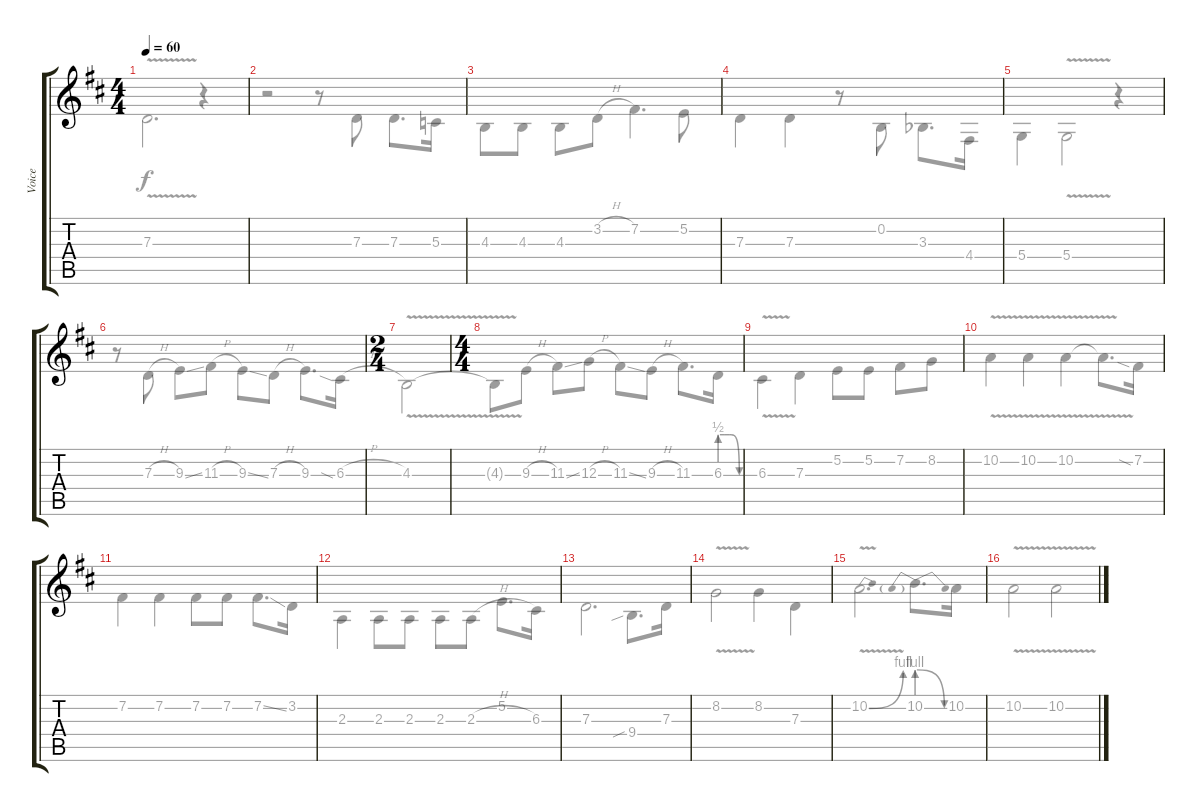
\track ("Voice" "Voice") {instrument choiraahs}
\staff {score tabs}
\tuning (E4 B3 G3 D3 A2 E2) {hide}
\voice
\ts (4 4)
\tempo 60
\clef g2
\ks bminor
|
|
|
|
|
|
\ts (2 4)
|
\ts (4 4)
|
|
|
|
|
|
|
|
\voice
\clef g2
\ks bminor
7.3{v}.2{d dy f} r.4 |
r.2 r.8 7.3.8 7.3.8{d} 5.3.16 |
4.3.8 4.3.8 4.3.8 3.2{h}.8 7.2.4{d} 5.2.8 |
7.3.4 7.3.4 r.8 0.2.8 3.3{acc b}.8{d} 4.4.16 |
5.4.4 5.4{v}.2 r.4 |
r.8 7.3{h}.8 9.3{ss}.8 11.3{h}.8 9.3{ss}.8 7.3{h}.8 9.3.8{d} 6.3{sia h}.16 |
4.3{v}.2 |
4.3{t}.8 9.3{h}.8 11.3{ss}.8 12.3{h}.8 11.3{ss}.8 9.3{h}.8 11.3.8{d} 6.3{be (custom 0 2 15 2 30 2 35 2 60 0)}.16 |
6.3{v}.4 7.3.4 5.2.8 5.2.8 7.2.8 8.2.8 |
10.2{v}.4 10.2{v}.4 10.2{v}.4 10.2{t}.8{d} 7.2{sia}.16 |
7.2.4 7.2.4 7.2.8 7.2.8 7.2{ss}.8{d} 3.2.16 |
2.3.4 2.3.8 2.3.8 2.3.8 2.3{h}.8 5.2.8{d} 6.3.16 |
7.3.2{d} 9.4{sib}.8{d} 7.3.16 |
8.2{v}.2 8.2.4 7.3.4 |
10.2{be (bend 0 0 60 4) v}.2{d} 10.2{be (prebendrelease 0 4 60 0)}.8{d} 10.2.16 |
10.2{v}.2 10.2{v}.2
